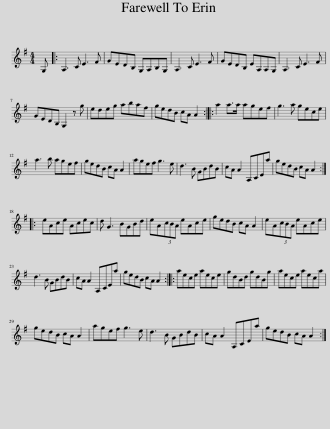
X:1
L:1/8
M:4/4
I:linebreak $
K:G
V:1 treble
V:1
 G, |: A,3 C E3 F | GEDB, G,A,B,G, | A,3 C E3 F | GEDB, EA,A,G, | %5
 A,3 C E3 F |$ GEDB, G,2 z g | edeg abaf | gedB cA A2 :: a2 a>a agef | %10
 g3 a gece |$ a3 b agef | gedB cA A2 | agef g3 e | d3 B GBdB | %15
 cA A2 A,CEa | gedB cA A2 ::$ eAce Acec | d G3 BGBd | eA(3cBA eAce | %20
 gedB cA A2 | eA(3cBA eAce |$ d3 B GBdB | cA A2 A,CEa | gedB cA A2 :: %25
 aece aece | gdBd gdBg | aece aeca |$ gedB cA A2 | agef g3 e | %30
 d3 B GBdB | cA A2 A,CEa | gedB cA A2 :| %33
